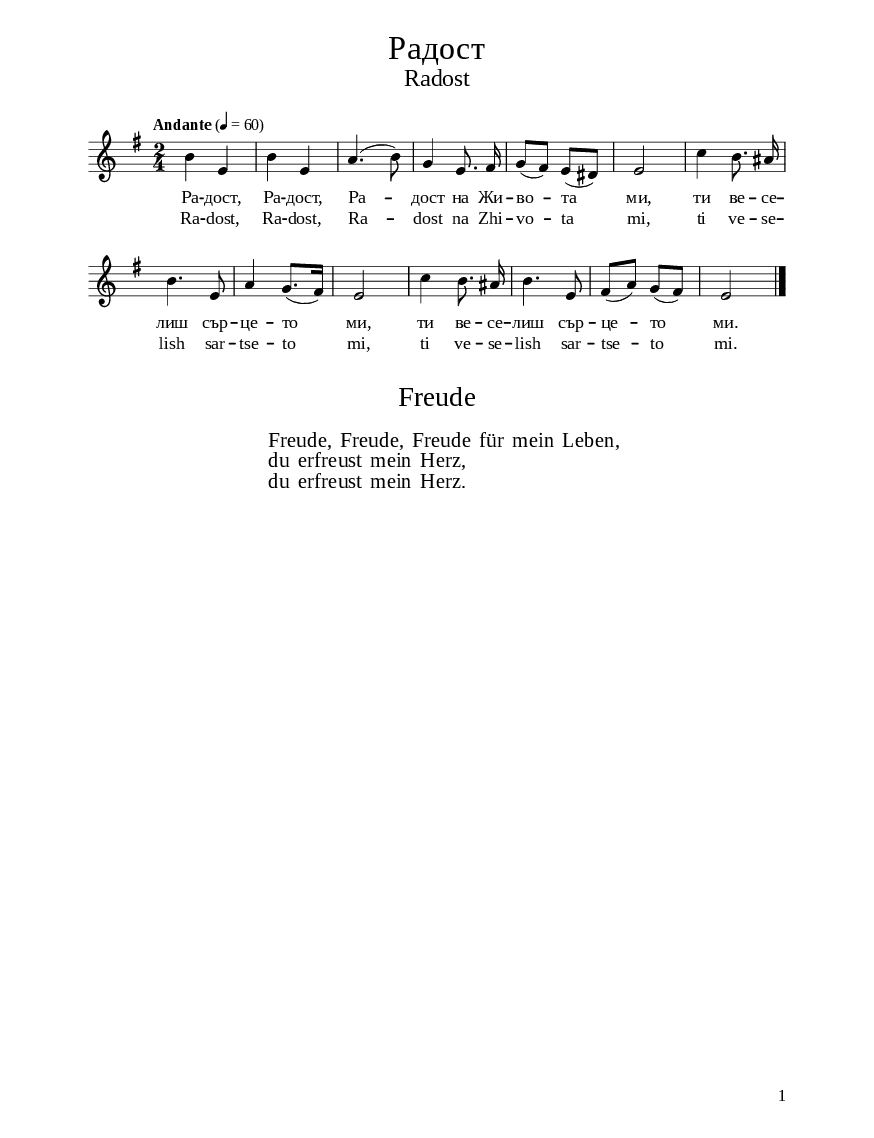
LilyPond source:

\version "2.22.1"

% include paper part and global functions
\include "include/globals.ily"

\bookpart {
  \include "include/bookpart-paper.ily"
  \score {
    \include "include/score-layout.ily"

    \new Voice \absolute {
      \clef treble
      \key g \major
      \time 2/4
      \tempoFunc "Andante" 4 "60"
      \autoBeamOff
      b'4 e'4 | % 2
      b'4 e'4 | % 3
      a'4. ( b'8 ) | % 4
      g'4  e'8. fis'16 | % 5
      g'8 ( [fis'8] ) e'8 ( [dis'8] ) | % 6
      e'2 | % 7
      c''4  b'8. ais'16 \break | % 8
      b'4. e'8 | % 9
      a'4  g'8. [( fis'16 )] |
      e'2 | % 11
      c''4  b'8. ais'16 | % 12
      b'4. e'8 | % 13
      fis'8 ([ a'8 ]) g'8 ( [fis'8] ) | % 14
      e'2 \bar "|."
    }

    \addlyrics {
      Ра -- дост,
      Ра -- дост, Ра -- дост на Жи -- во -- та ми, ти
      ве -- се -- лиш сър -- це -- то ми, ти ве -- се
      -- лиш сър -- це -- то ми.}
      \addlyrics {
        Ra -- dost,
        Ra -- dost, Ra -- dost na Zhi -- vo -- ta mi, ti
        ve -- se -- lish sar -- tse -- to mi, ti ve -- se
        -- lish sar -- tse -- to mi.}

        \header {
          title = \titleFunc "Радост" "Radost"
        }

        \midi{}

      } % score


      
      % include foreign translation(s) of the song
      \version "2.24.0"

\markup \fill-line { \fontsize #deTitleFontSize "Freude" }
\markup \null
\markup \null
\markup \fontsize #deCoupletFontSize {
  \hspace #16
  \override #`(baseline-skip . ,deCoupletBaselineSkip)

  \column {

    \line { " "Freude, Freude, Freude für mein Leben, }

    \line { " "du erfreust mein Herz, }

    \line { " "du erfreust mein Herz.}
  }
}


    } % bookpart

    % Più mosso
    %

